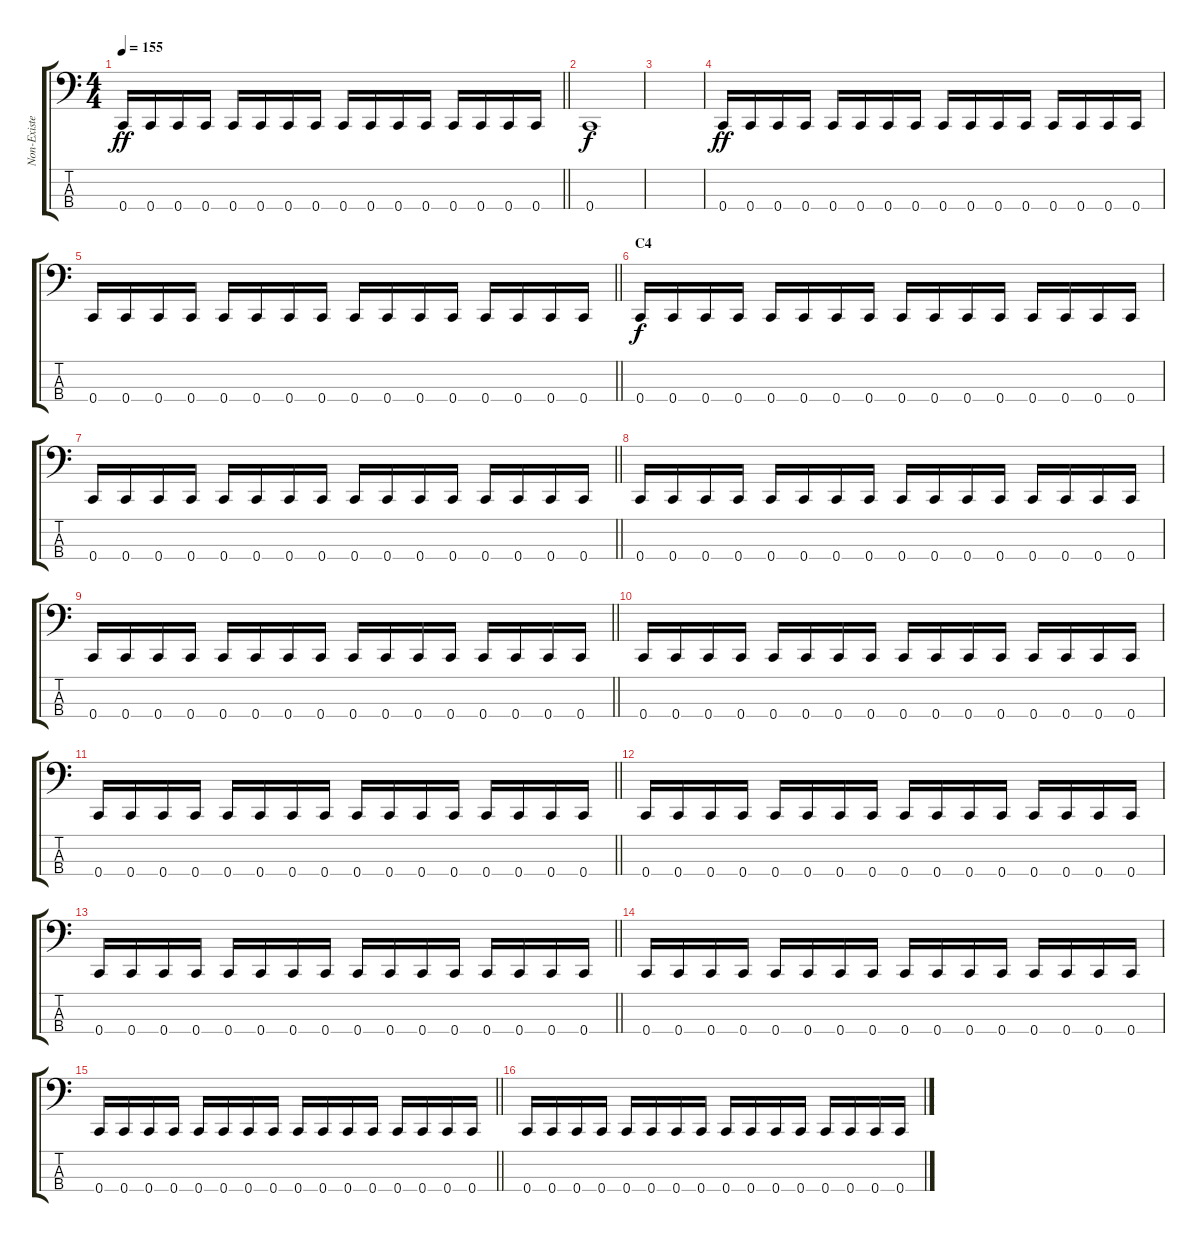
\track ("Non-Existent Bass" "Non-Existe") {instrument electricbassfinger}
\staff {score tabs}
\tuning (Eb2 Bb1 F1 C1) {hide}
\ts (4 4)
\tempo 155
\clef f4
\barLineRight lightlight
\ks c
0.4.16{dy ff} 0.4.16 0.4.16 0.4.16 0.4.16 0.4.16 0.4.16 0.4.16 0.4.16 0.4.16 0.4.16 0.4.16 0.4.16 0.4.16 0.4.16 0.4.16 |
\section ("" "")
0.4.1{dy f} |
|
0.4.16{dy ff} 0.4.16 0.4.16 0.4.16 0.4.16 0.4.16 0.4.16 0.4.16 0.4.16 0.4.16 0.4.16 0.4.16 0.4.16 0.4.16 0.4.16 0.4.16 |
\barLineRight lightlight
0.4.16 0.4.16 0.4.16 0.4.16 0.4.16 0.4.16 0.4.16 0.4.16 0.4.16 0.4.16 0.4.16 0.4.16 0.4.16 0.4.16 0.4.16 0.4.16 |
\section ("" "C4")
0.4.16{dy f} 0.4.16 0.4.16 0.4.16 0.4.16 0.4.16 0.4.16 0.4.16 0.4.16 0.4.16 0.4.16 0.4.16 0.4.16 0.4.16 0.4.16 0.4.16 |
\barLineRight lightlight
0.4.16 0.4.16 0.4.16 0.4.16 0.4.16 0.4.16 0.4.16 0.4.16 0.4.16 0.4.16 0.4.16 0.4.16 0.4.16 0.4.16 0.4.16 0.4.16 |
\section ("" "")
0.4.16 0.4.16 0.4.16 0.4.16 0.4.16 0.4.16 0.4.16 0.4.16 0.4.16 0.4.16 0.4.16 0.4.16 0.4.16 0.4.16 0.4.16 0.4.16 |
\barLineRight lightlight
0.4.16 0.4.16 0.4.16 0.4.16 0.4.16 0.4.16 0.4.16 0.4.16 0.4.16 0.4.16 0.4.16 0.4.16 0.4.16 0.4.16 0.4.16 0.4.16 |
\section ("" "")
0.4.16 0.4.16 0.4.16 0.4.16 0.4.16 0.4.16 0.4.16 0.4.16 0.4.16 0.4.16 0.4.16 0.4.16 0.4.16 0.4.16 0.4.16 0.4.16 |
\barLineRight lightlight
0.4.16 0.4.16 0.4.16 0.4.16 0.4.16 0.4.16 0.4.16 0.4.16 0.4.16 0.4.16 0.4.16 0.4.16 0.4.16 0.4.16 0.4.16 0.4.16 |
\section ("" "")
0.4.16 0.4.16 0.4.16 0.4.16 0.4.16 0.4.16 0.4.16 0.4.16 0.4.16 0.4.16 0.4.16 0.4.16 0.4.16 0.4.16 0.4.16 0.4.16 |
\barLineRight lightlight
0.4.16 0.4.16 0.4.16 0.4.16 0.4.16 0.4.16 0.4.16 0.4.16 0.4.16 0.4.16 0.4.16 0.4.16 0.4.16 0.4.16 0.4.16 0.4.16 |
\section ("" "")
0.4.16 0.4.16 0.4.16 0.4.16 0.4.16 0.4.16 0.4.16 0.4.16 0.4.16 0.4.16 0.4.16 0.4.16 0.4.16 0.4.16 0.4.16 0.4.16 |
\barLineRight lightlight
0.4.16 0.4.16 0.4.16 0.4.16 0.4.16 0.4.16 0.4.16 0.4.16 0.4.16 0.4.16 0.4.16 0.4.16 0.4.16 0.4.16 0.4.16 0.4.16 |
\section ("" "")
0.4.16 0.4.16 0.4.16 0.4.16 0.4.16 0.4.16 0.4.16 0.4.16 0.4.16 0.4.16 0.4.16 0.4.16 0.4.16 0.4.16 0.4.16 0.4.16
